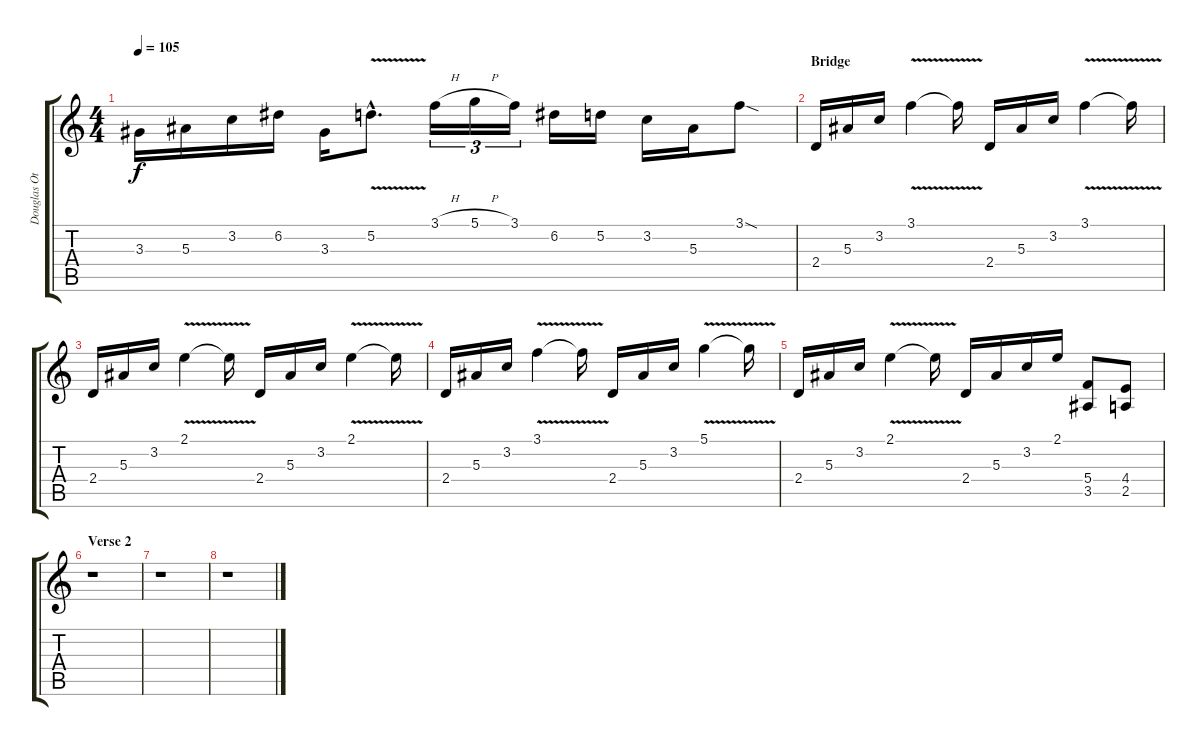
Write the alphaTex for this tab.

\track ("Douglas Ott [Guitar]" "Douglas Ot") {instrument distortionguitar}
\staff {score tabs}
\tuning (D4 A3 F3 C3 G2 D2) {hide}
\ts (4 4)
\tempo 105
\clef g2
\ks c
3.3.16{dy f} 5.3.16 3.2.16 6.2.16 3.3.16 5.2{v hac}.8{d} 3.1{h}.16{tu (3 2)} 5.1{h}.16{tu (3 2)} 3.1.16{tu (3 2)} 6.2.16 5.2.16 3.2.16 5.3.16 3.1{sod}.8 |
\section ("" "Bridge")
2.4.16 5.3.16 3.2.16 3.1{v}.4 3.1{t}.16 2.4.16 5.3.16 3.2.16 3.1{v}.4 3.1{t}.16 |
2.4.16 5.3.16 3.2.16 2.1{v}.4 2.1{t}.16 2.4.16 5.3.16 3.2.16 2.1{v}.4 2.1{t}.16 |
2.4.16 5.3.16 3.2.16 3.1{v}.4 3.1{t}.16 2.4.16 5.3.16 3.2.16 5.1{v}.4 5.1{t}.16 |
2.4.16 5.3.16 3.2.16 2.1{v}.4 2.1{t}.16 2.4.16 5.3.16 3.2.16 2.1.16 (5.4 3.5).8 (4.4 2.5).8 |
\section ("" "Verse 2")
r.1 |
r.1 |
r.1
